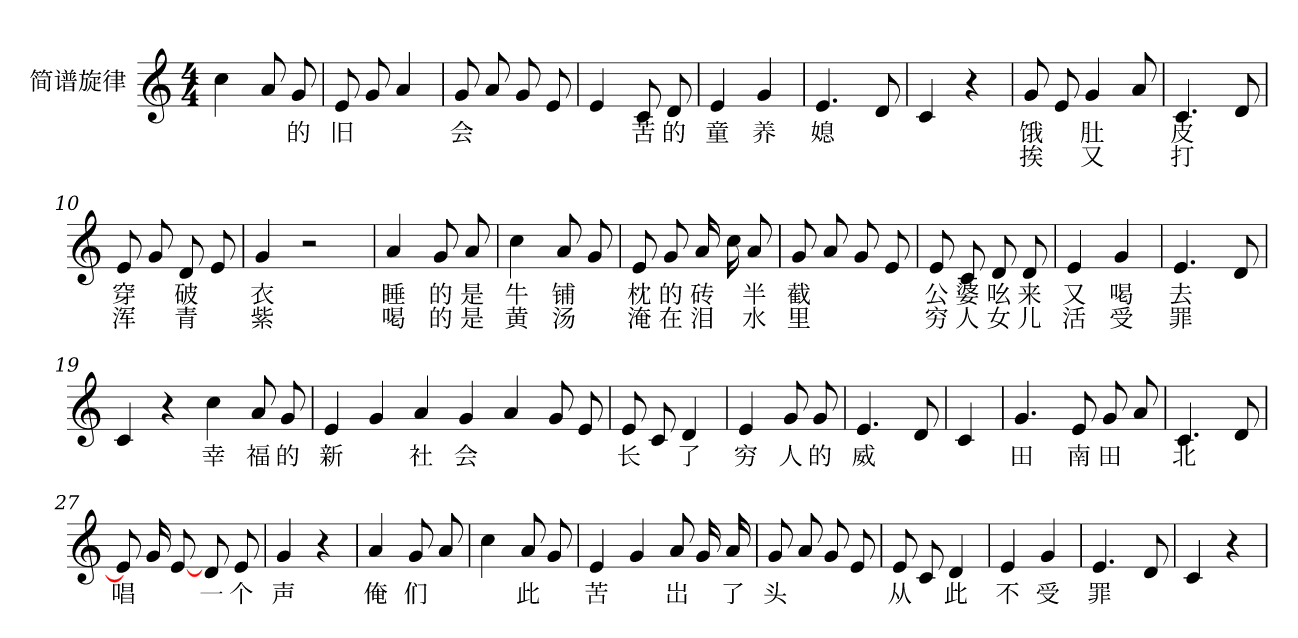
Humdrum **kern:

**kern	**text	**text
*part1	*part1	*part1
*staff1	*staff1	*staff1
*I"简谱旋律	*	*
*k[]	*	*
*M4/4	*	*
=1	=1	=1
4cc	.	.
8a	.	.
8g	的	.
=2	=2	=2
8e	旧	.
8g	.	.
4a	.	.
=3	=3	=3
8g	会	.
8a	.	.
8g	.	.
8e	.	.
=4	=4	=4
4e	.	.
8c	苦	.
8d	的	.
=5	=5	=5
4e	童	.
4g	养	.
=6	=6	=6
4.e	媳	.
8d	.	.
=7	=7	=7
4c	.	.
4r	.	.
=8	=8	=8
8g	饿	挨
8e	.	.
4g	肚	又
8a	.	.
=9	=9	=9
4.c	皮	打
8d	.	.
=10	=10	=10
8e	穿	浑
8g	.	.
8d	破	青
8e	.	.
=11	=11	=11
4g	衣	紫
2r	.	.
=12	=12	=12
4a	睡	喝
8g	的	的
8a	是	是
=13	=13	=13
4cc	牛	黄
8a	铺	汤
8g	.	.
=14	=14	=14
8e	枕	淹
8g	的	在
16a	砖	泪
16cc	.	.
8a	半	水
=15	=15	=15
8g	截	里
8a	.	.
8g	.	.
8e	.	.
=16	=16	=16
8e	公	穷
8c	婆	人
8d	吆	女
8d	来	儿
=17	=17	=17
4e	又	活
4g	喝	受
=18	=18	=18
4.e	去	罪
8d	.	.
=19	=19	=19
4c	.	.
4r	.	.
4cc	幸	.
8a	福	.
8g	的	.
=20	=20	=20
4e	新	.
4g	.	.
4a	社	.
4g	会	.
4a	.	.
8g	.	.
8e	.	.
=21	=21	=21
8e	长	.
8c	.	.
4d	了	.
=22	=22	=22
4e	穷	.
8g	人	.
8g	的	.
=23	=23	=23
4.e	威	.
8d	.	.
=24	=24	=24
4c	.	.
=25	=25	=25
4.g	田	.
8e	南	.
8g	田	.
8a	.	.
=26	=26	=26
4.c	北	.
8d	.	.
=27	=27	=27
8e]	唱	.
16g	.	.
!LO:N:vis=8	!	!
[8.e	.	.
8d	一	.
8e	个	.
=28	=28	=28
4g	声	.
4r	.	.
=29	=29	=29
4a	俺	.
8g	们	.
8a	.	.
=30	=30	=30
4cc	.	.
8a	此	.
8g	.	.
=31	=31	=31
4e	苦	.
4g	.	.
8a	岀	.
16g	.	.
16a	了	.
=32	=32	=32
8g	头	.
8a	.	.
8g	.	.
8e	.	.
=33	=33	=33
8e	从	.
8c	.	.
4d	此	.
=34	=34	=34
4e	不	.
4g	受	.
=35	=35	=35
4.e	罪	.
8d	.	.
=36	=36	=36
4c	.	.
4r	.	.
=	=	=
*-	*-	*-
